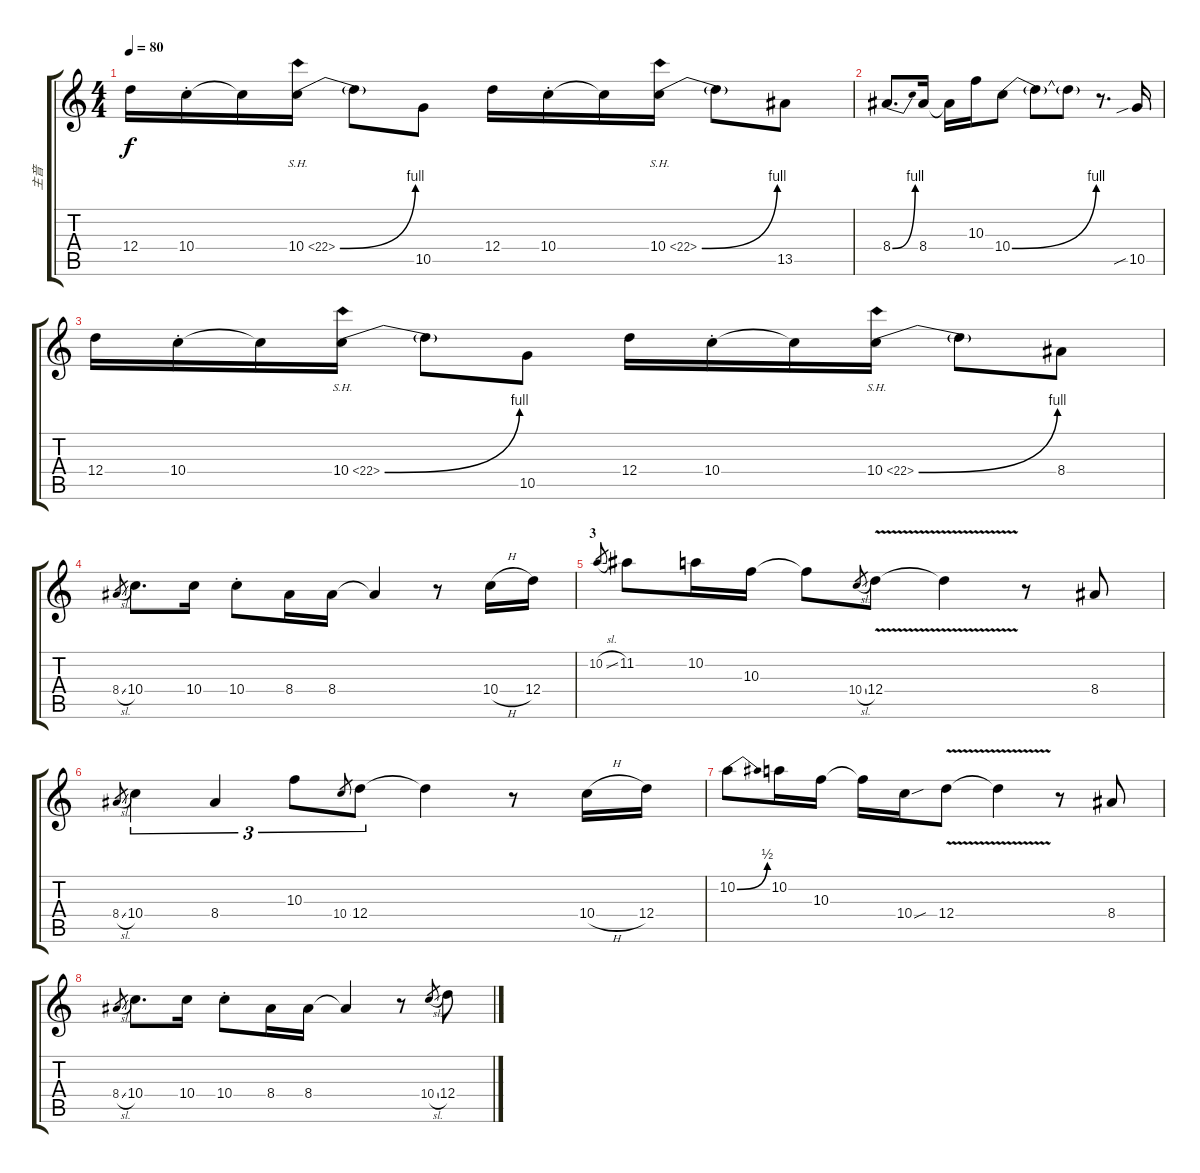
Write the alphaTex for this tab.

\track ("主音" "主音") {instrument overdrivenguitar}
\staff {score tabs}
\tuning (E4 B3 G3 D3 A2 E2) {hide}
\ts (4 4)
\tempo 80
\clef g2
\ks c
12.4.16{dy f} 10.4{st}.16 10.4{t}.16 10.4{be (bend 0 0 60 4) sh 12}.16 10.4{t}.8 10.5.8 12.4.16 10.4{st}.16 10.4{t}.16 10.4{be (bend 0 0 60 4) sh 12}.16 10.4{t}.8 13.5.8 |
8.4{be (bend 0 0 60 4)}.8{d} 8.4.16 8.4{t}.16 10.3.16 10.4{be (bend 0 0 60 4)}.8 10.4{t}.8 10.4{t}.8 r.8{d} 10.5{sib}.16 |
12.4.16 10.4{st}.16 10.4{t}.16 10.4{be (bend 0 0 60 4) sh 12}.16 10.4{t}.8 10.5.8 12.4.16 10.4{st}.16 10.4{t}.16 10.4{be (bend 0 0 60 4) sh 12}.16 10.4{t}.8 8.4.8 |
8.4{sl}.8{gr} 10.4.8{d} 10.4.16 10.4{st}.8 8.4.16 8.4.16 8.4{t}.4 r.8 10.4{h}.16 12.4.16 |
\section ("" "3")
10.2{sl}.8{gr} 11.2.8 10.2.16 10.3.16 10.3{t}.8 10.4{sl}.8{gr} 12.4{v}.8 12.4{t}.4 r.8 8.4.8 |
8.4{sl}.8{gr} 10.4.4{tu (3 2)} 8.4.4{tu (3 2)} 10.3.8{tu (3 2)} 10.4.8{gr} 12.4.8{tu (3 2)} 12.4{t}.4 r.8 10.4{h}.16 12.4.16 |
10.2{be (bend 0 0 60 2)}.8 10.2.16 10.3.16 10.3{t}.16 10.4{sou}.16 12.4{v}.8 12.4{t}.4 r.8 8.4.8 |
8.4{sl}.8{gr} 10.4.8{d} 10.4.16 10.4{st}.8 8.4.16 8.4.16 8.4{t}.4 r.8 10.4{sl}.8{gr} 12.4.8
